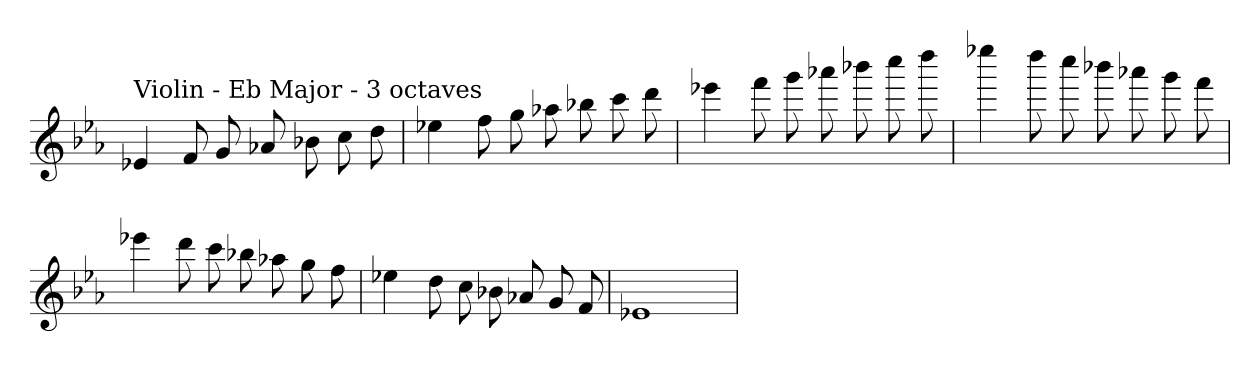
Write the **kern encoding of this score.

**kern
*part1
*staff1
*clefG2
*k[b-e-a-]
*E-:
=
!LO:TX:a:t=Violin - Eb Major - 3 octaves
4e-X
8f
8g
8a-X
8b-X
8cc
8dd
=
4ee-X
8ff
8gg
8aa-X
8bb-X
8ccc
8ddd
=
4eee-X
8fff
8ggg
8aaa-X
8bbb-X
8cccc
8dddd
=
4eeee-X
8dddd
8cccc
8bbb-X
8aaa-X
8ggg
8fff
=
4eee-X
8ddd
8ccc
8bb-X
8aa-X
8gg
8ff
=
4ee-X
8dd
8cc
8b-X
8a-X
8g
8f
=
1e-X
=
*-
